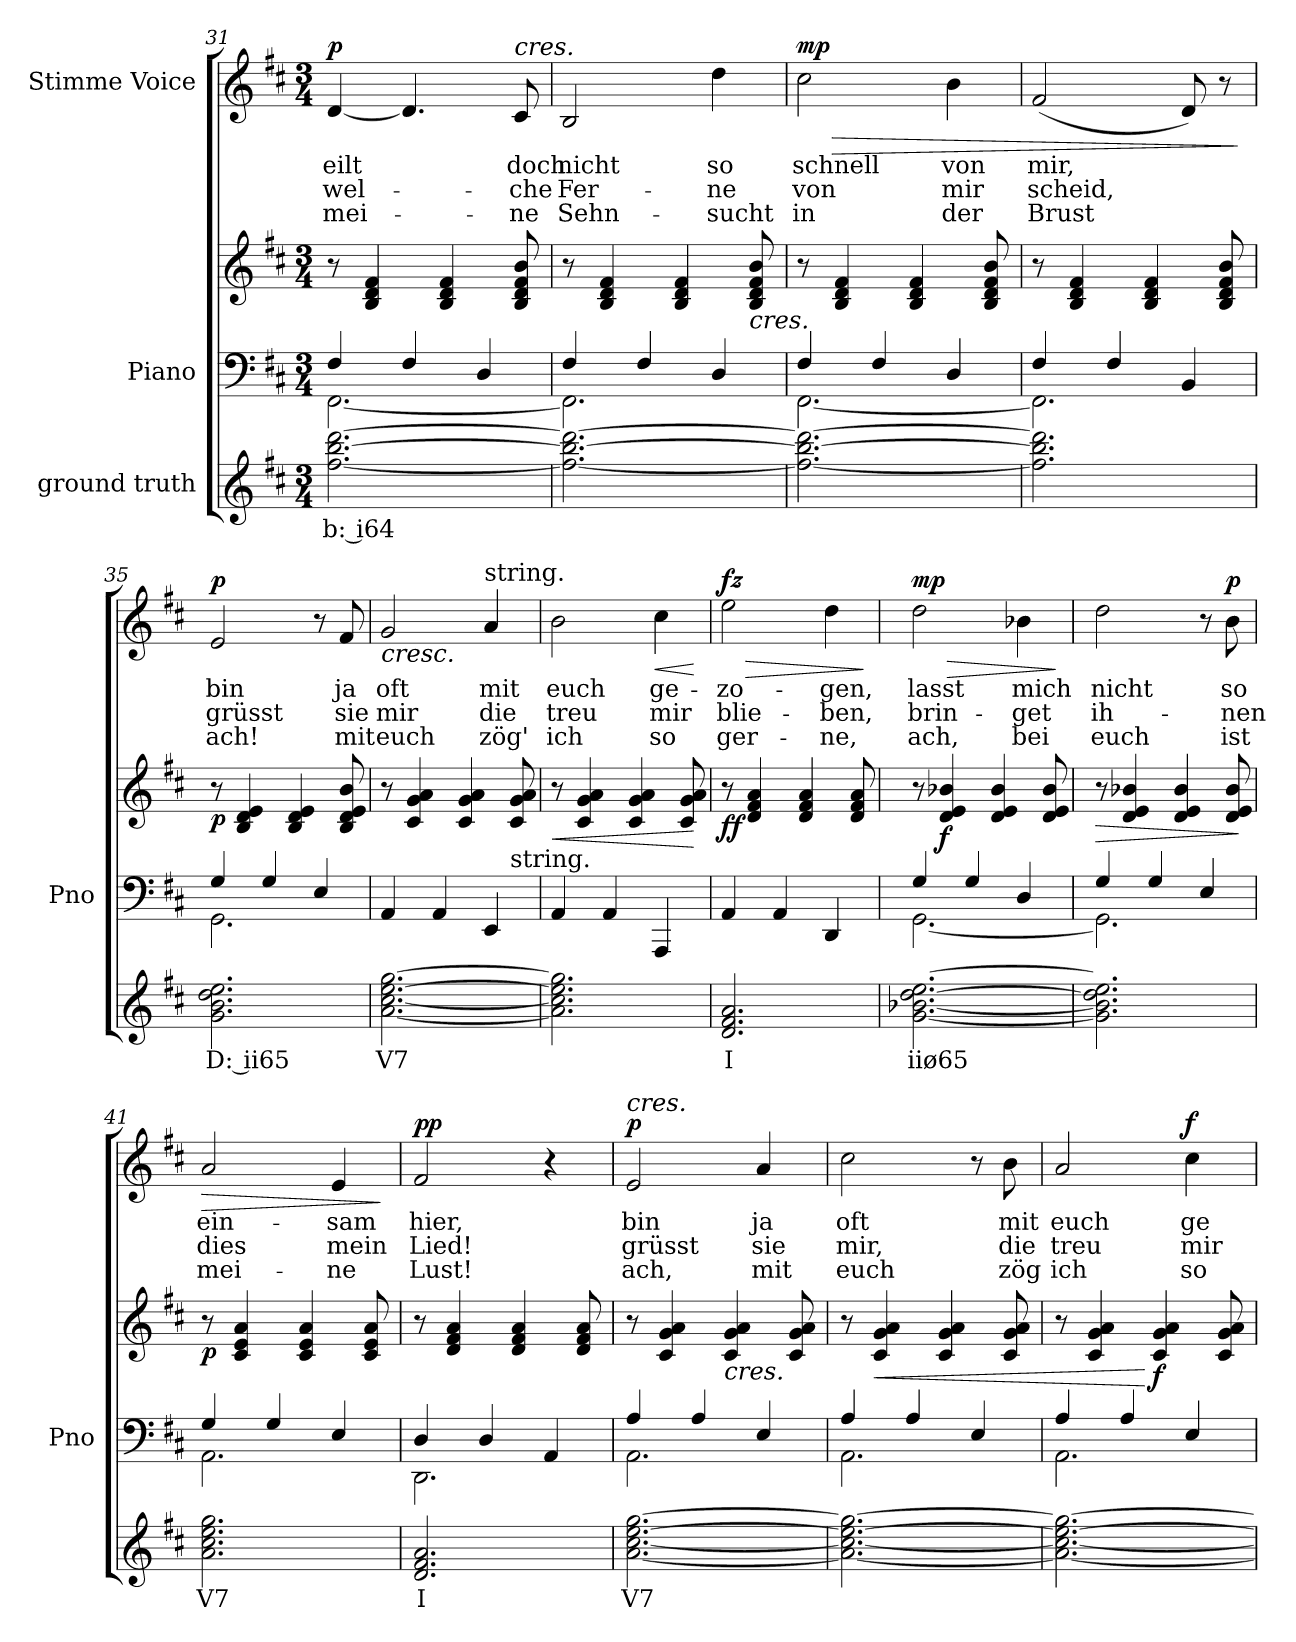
**kern	**text	**kern	**kern	**dynam	**kern	**text	**text	**text	**dynam
*part3	*part3	*part2	*part2	*part2	*part1	*part1	*part1	*part1	*part1
*staff4	*staff4	*staff3	*staff2	*staff2/3	*staff1	*staff1	*staff1	*staff1	*staff1
*I"ground truth	*	*I"Piano	*	*	*I"Stimme Voice	*	*	*	*
*	*	*I'Pno	*	*	*	*	*	*	*
*	*	*clefF4	*clefG2	*	*clefG2	*	*	*	*
*k[f#c#]	*	*k[f#c#]	*k[f#c#]	*	*k[f#c#]	*	*	*	*
*M3/4	*	*M3/4	*M3/4	*	*M3/4	*	*	*	*
=31	=31	=31	=31	=31	=31	=31	=31	=31	=31
*	*	*^	*	*	*	*	*	*	*
!	!	!	!	!	!	!	!LO:LY:b	!LO:LY:b	!LO:LY:b	!LO:DY:a
[2.ff# [2.bb [2.ddd	b: i64	4F#/	[2.FF#\	8r	.	[4d/	eilt	wel-	mei-	p
.	.	.	.	4B/ 4d/ 4f#/	.	.	.	.	.	.
.	.	4F#/	.	.	.	4.d/]	.	.	.	.
.	.	.	.	4B/ 4d/ 4f#/	.	.	.	.	.	.
.	.	4D/	.	.	.	.	.	.	.	.
!	!	!	!	!	!	!LO:TX:a:i:t=cres.	!	!	!	!
!	!	!	!	!	!	!	!LO:LY:b	!LO:LY:b	!LO:LY:b	!
.	.	.	.	8B/ 8d/ 8f#/ 8b/	.	8c#/	doch	-che	-ne	.
=32	=32	=32	=32	=32	=32	=32	=32	=32	=32	=32
!	!	!	!	!	!	!	!LO:LY:b	!LO:LY:b	!LO:LY:b	!
2.ff#_ 2.bb_ 2.ddd_	.	4F#/	2.FF#\]	8r	.	2B/	nicht	Fer-	Sehn-	.
.	.	.	.	4B/ 4d/ 4f#/	.	.	.	.	.	.
.	.	4F#/	.	.	.	.	.	.	.	.
.	.	.	.	4B/ 4d/ 4f#/	.	.	.	.	.	.
!	!	!	!	!	!	!	!LO:LY:b	!LO:LY:b	!LO:LY:b	!
.	.	4D/	.	.	.	4dd\	so	-ne	-sucht	.
!	!	!	!	!LO:TX:b:i:t=cres.	!	!	!	!	!	!
.	.	.	.	8B/ 8d/ 8f#/ 8b/	.	.	.	.	.	.
=33	=33	=33	=33	=33	=33	=33	=33	=33	=33	=33
!	!	!	!	!	!	!	!LO:LY:b	!LO:LY:b	!LO:LY:b	!LO:HP:b
!	!	!	!	!	!	!	!	!	!	!LO:DY:n=1:a
2.ff#_ 2.bb_ 2.ddd_	.	4F#/	[2.FF#\	8r	.	2cc#\	schnell	von	in	> mp
.	.	.	.	4B/ 4d/ 4f#/	.	.	.	.	.	.
.	.	4F#/	.	.	.	.	.	.	.	.
.	.	.	.	4B/ 4d/ 4f#/	.	.	.	.	.	.
!	!	!	!	!	!	!	!LO:LY:b	!LO:LY:b	!LO:LY:b	!
.	.	4D/	.	.	.	4b\	von	mir	der	.
.	.	.	.	8B/ 8d/ 8f#/ 8b/	.	.	.	.	.	.
=34	=34	=34	=34	=34	=34	=34	=34	=34	=34	=34
!	!	!	!	!	!	!	!LO:LY:b	!LO:LY:b	!LO:LY:b	!
2.ff#] 2.bb] 2.ddd]	.	4F#/	2.FF#\]	8r	.	(<2f#/	mir,	scheid,	Brust	.
.	.	.	.	4B/ 4d/ 4f#/	.	.	.	.	.	.
.	.	4F#/	.	.	.	.	.	.	.	.
.	.	.	.	4B/ 4d/ 4f#/	.	.	.	.	.	.
.	.	4BB/	.	.	.	8d/)	.	.	.	.
.	.	.	.	8B/ 8d/ 8f#/ 8b/	.	8r	.	.	.	.
*	*	*v	*v	*	*	*	*	*	*	*
.	.	.	.	.	.	.	.	.	]
=35	=35	=35	=35	=35	=35	=35	=35	=35	=35
*	*	*^	*	*	*	*	*	*	*
!	!	!	!	!	!LO:DY:b	!	!LO:LY:b	!LO:LY:b	!LO:LY:b	!LO:DY:a
2.g 2.b 2.dd 2.ee	D: ii65	4G/	2.GG\	8r	p	2e/	bin	grüsst	ach!	p
.	.	.	.	4B/ 4d/ 4e/	.	.	.	.	.	.
.	.	4G/	.	.	.	.	.	.	.	.
.	.	.	.	4B/ 4d/ 4e/	.	.	.	.	.	.
.	.	4E/	.	.	.	8r	.	.	.	.
!	!	!	!	!	!	!	!LO:LY:b	!LO:LY:b	!LO:LY:b	!
.	.	.	.	8B/ 8d/ 8e/ 8b/	.	8f#/	ja	sie	mit	.
*	*	*v	*v	*	*	*	*	*	*	*
=36	=36	=36	=36	=36	=36	=36	=36	=36	=36
*	*	*	*	*	*MM100	*	*	*	*
!	!	!	!	!	!	!LO:LY:b	!LO:LY:b	!LO:LY:b	!LO:HP:b
[2.a [2.cc# [2.ee [2.gg	V7	4AA/	8r	.	2g/	oft	mir	euch	<
.	.	.	4c#/ 4g/ 4a/	.	.	.	.	.	.
.	.	4AA/	.	.	.	.	.	.	.
.	.	.	4c#/ 4g/ 4a/	.	.	.	.	.	.
!	!	!	!	!	!LO:TX:a:t=string.	!	!	!	!
!	!	!	!	!	!	!LO:LY:b	!LO:LY:b	!LO:LY:b	!
.	.	4EE/	.	.	4a/	mit	die	zög'	.
!	!	!	!LO:TX:b:t=string.	!	!	!	!	!	!
.	.	.	8c#/ 8g/ 8a/	.	.	.	.	.	.
=37	=37	=37	=37	=37	=37	=37	=37	=37	=37
!	!	!	!	!LO:HP:b	!	!	!	!	!
*	*	*	*	*	*MM102	*	*	*	*
!	!	!	!	!	!	!LO:LY:b	!LO:LY:b	!LO:LY:b	!
2.a] 2.cc#] 2.ee] 2.gg]	.	4AA/	8r	<	2b\	euch	treu	ich	.
.	.	.	4c#/ 4g/ 4a/	.	.	.	.	.	.
.	.	4AA/	.	.	.	.	.	.	.
.	.	.	4c#/ 4g/ 4a/	.	.	.	.	.	.
!	!	!	!	!	!	!LO:LY:b	!LO:LY:b	!LO:LY:b	!LO:HP:b
.	.	4AAA/	.	.	4cc#\	ge-	mir	so	<
.	.	.	8c#/ 8g/ 8a/	.	.	.	.	.	.
.	.	.	.	[	.	.	.	.	[ [
=38	=38	=38	=38	=38	=38	=38	=38	=38	=38
!	!	!	!	!LO:DY:b	!	!LO:LY:b	!LO:LY:b	!LO:LY:b	!LO:HP:b
!	!	!	!	!	!	!	!	!	!LO:DY:n=1:a
2.d 2.f# 2.a	I	4AA/	8r	ff	2ee\	-zo-	blie-	ger-	> fz
.	.	.	4d/ 4f#/ 4a/	.	.	.	.	.	.
.	.	4AA/	.	.	.	.	.	.	.
.	.	.	4d/ 4f#/ 4a/	.	.	.	.	.	.
!	!	!	!	!	!	!LO:LY:b	!LO:LY:b	!LO:LY:b	!
.	.	4DD/	.	.	4dd\	-gen,	-ben,	-ne,	.
.	.	.	8d/ 8f#/ 8a/	.	.	.	.	.	.
.	.	.	.	.	.	.	.	.	]
=39	=39	=39	=39	=39	=39	=39	=39	=39	=39
*	*	*	*	*	*MM100	*	*	*	*
*	*	*^	*	*	*	*	*	*	*
!	!	!	!	!	!	!	!LO:LY:b	!LO:LY:b	!LO:LY:b	!LO:HP:b
!	!	!	!	!	!	!	!	!	!	!LO:DY:n=1:a
[2.g [2.b-X [2.dd [2.ee	iiø65	4G/	[2.GG\	8r	.	2dd\	lasst	brin-	ach,	> mp
!	!	!	!	!	!LO:DY:b	!	!	!	!	!
.	.	.	.	4d/ 4e/ 4b-X/	f	.	.	.	.	.
.	.	4G/	.	.	.	.	.	.	.	.
.	.	.	.	4d/ 4e/ 4b-/	.	.	.	.	.	.
!	!	!	!	!	!	!	!LO:LY:b	!LO:LY:b	!LO:LY:b	!
.	.	4D/	.	.	.	4b-X\	mich	-get	bei	.
.	.	.	.	8d/ 8e/ 8b-/	.	.	.	.	.	.
*	*	*v	*v	*	*	*	*	*	*	*
.	.	.	.	.	.	.	.	.	]
=40	=40	=40	=40	=40	=40	=40	=40	=40	=40
*	*	*^	*	*	*	*	*	*	*
!	!	!	!	!	!LO:HP:b	!	!	!	!	!
*	*	*v	*v	*	*	*	*	*	*	*
*	*	*	*	*	*MM98	*	*	*	*
*	*	*^	*	*	*	*	*	*	*
!	!	!	!	!	!	!	!LO:LY:b	!LO:LY:b	!LO:LY:b	!
2.g] 2.b-] 2.dd] 2.ee]	.	4G/	2.GG\]	8r	>	2dd\	nicht	ih-	euch	.
.	.	.	.	4d/ 4e/ 4b-X/	.	.	.	.	.	.
.	.	4G/	.	.	.	.	.	.	.	.
.	.	.	.	4d/ 4e/ 4b-/	.	.	.	.	.	.
.	.	4E/	.	.	.	8r	.	.	.	.
!	!	!	!	!	!	!	!LO:LY:b	!LO:LY:b	!LO:LY:b	!LO:DY:a
.	.	.	.	8d/ 8e/ 8b-/	.	8b\	so	-nen	ist	p
*	*	*v	*v	*	*	*	*	*	*	*
.	.	.	.	]	.	.	.	.	.
=41	=41	=41	=41	=41	=41	=41	=41	=41	=41
*	*	*^	*	*	*	*	*	*	*
!	!	!	!	!	!LO:DY:b	!	!LO:LY:b	!LO:LY:b	!LO:LY:b	!LO:HP:b
2.a 2.cc# 2.ee 2.gg	V7	4G/	2.AA\	8r	p	2a/	ein-	dies	mei-	>
.	.	.	.	4c#/ 4e/ 4a/	.	.	.	.	.	.
.	.	4G/	.	.	.	.	.	.	.	.
.	.	.	.	4c#/ 4e/ 4a/	.	.	.	.	.	.
!	!	!	!	!	!	!	!LO:LY:b	!LO:LY:b	!LO:LY:b	!
.	.	4E/	.	.	.	4e/	-sam	mein	-ne	.
.	.	.	.	8c#/ 8e/ 8a/	.	.	.	.	.	.
*	*	*v	*v	*	*	*	*	*	*	*
.	.	.	.	.	.	.	.	.	]
=42	=42	=42	=42	=42	=42	=42	=42	=42	=42
*	*	*^	*	*	*	*	*	*	*
!	!	!	!	!	!	!	!LO:LY:b	!LO:LY:b	!LO:LY:b	!LO:DY:a
2.d 2.f# 2.a	I	4D/	2.DD\	8r	.	2f#/	hier,	Lied!	Lust!	pp
.	.	.	.	4d/ 4f#/ 4a/	.	.	.	.	.	.
.	.	4D/	.	.	.	.	.	.	.	.
.	.	.	.	4d/ 4f#/ 4a/	.	.	.	.	.	.
.	.	4AA/	.	.	.	4r	.	.	.	.
.	.	.	.	8d/ 8f#/ 8a/	.	.	.	.	.	.
=43	=43	=43	=43	=43	=43	=43	=43	=43	=43	=43
!	!	!	!	!	!	!LO:TX:a:i:t=cres.	!	!	!	!
!	!	!	!	!	!	!	!LO:LY:b	!LO:LY:b	!LO:LY:b	!LO:DY:a
[2.a [2.cc# [2.ee [2.gg	V7	4A/	2.AA\	8r	.	2e/	bin	grüsst	ach,	p
.	.	.	.	4c#/ 4g/ 4a/	.	.	.	.	.	.
.	.	4A/	.	.	.	.	.	.	.	.
!	!	!	!	!LO:TX:b:i:t=cres.	!	!	!	!	!	!
.	.	.	.	4c#/ 4g/ 4a/	.	.	.	.	.	.
!	!	!	!	!	!	!	!LO:LY:b	!LO:LY:b	!LO:LY:b	!
.	.	4E/	.	.	.	4a/	ja	sie	mit	.
.	.	.	.	8c#/ 8g/ 8a/	.	.	.	.	.	.
=44	=44	=44	=44	=44	=44	=44	=44	=44	=44	=44
!	!	!	!	!	!	!	!LO:LY:b	!LO:LY:b	!LO:LY:b	!
2.a_ 2.cc#_ 2.ee_ 2.gg_	.	4A/	2.AA\	8r	.	2cc#\	oft	mir,	euch	.
!	!	!	!	!	!LO:HP:b	!	!	!	!	!
.	.	.	.	4c#/ 4g/ 4a/	<	.	.	.	.	.
.	.	4A/	.	.	.	.	.	.	.	.
.	.	.	.	4c#/ 4g/ 4a/	.	.	.	.	.	.
.	.	4E/	.	.	.	8r	.	.	.	.
!	!	!	!	!	!	!	!LO:LY:b	!LO:LY:b	!LO:LY:b	!
.	.	.	.	8c#/ 8g/ 8a/	.	8b\	mit	die	zög	.
=45	=45	=45	=45	=45	=45	=45	=45	=45	=45	=45
*	*	*	*	*	*	*MM96	*	*	*	*
!	!	!	!	!	!	!	!LO:LY:b	!LO:LY:b	!LO:LY:b	!
2.a_ 2.cc#_ 2.ee_ 2.gg_	.	4A/	2.AA\	8r	.	2a/	euch	treu	ich	.
.	.	.	.	4c#/ 4g/ 4a/	.	.	.	.	.	.
.	.	4A/	.	.	.	.	.	.	.	.
!	!	!	!	!	!LO:DY:n=1:b	!	!	!	!	!
.	.	.	.	4c#/ 4g/ 4a/	[ f	.	.	.	.	.
!	!	!	!	!	!	!	!LO:LY:b	!LO:LY:b	!LO:LY:b	!LO:DY:a
.	.	4E/	.	.	.	4cc#\	ge-	mir	so	f
.	.	.	.	8c#/ 8g/ 8a/	.	.	.	.	.	.
*	*	*v	*v	*	*	*	*	*	*	*
=	=	=	=	=	=	=	=	=	=
*-	*-	*-	*-	*-	*-	*-	*-	*-	*-
